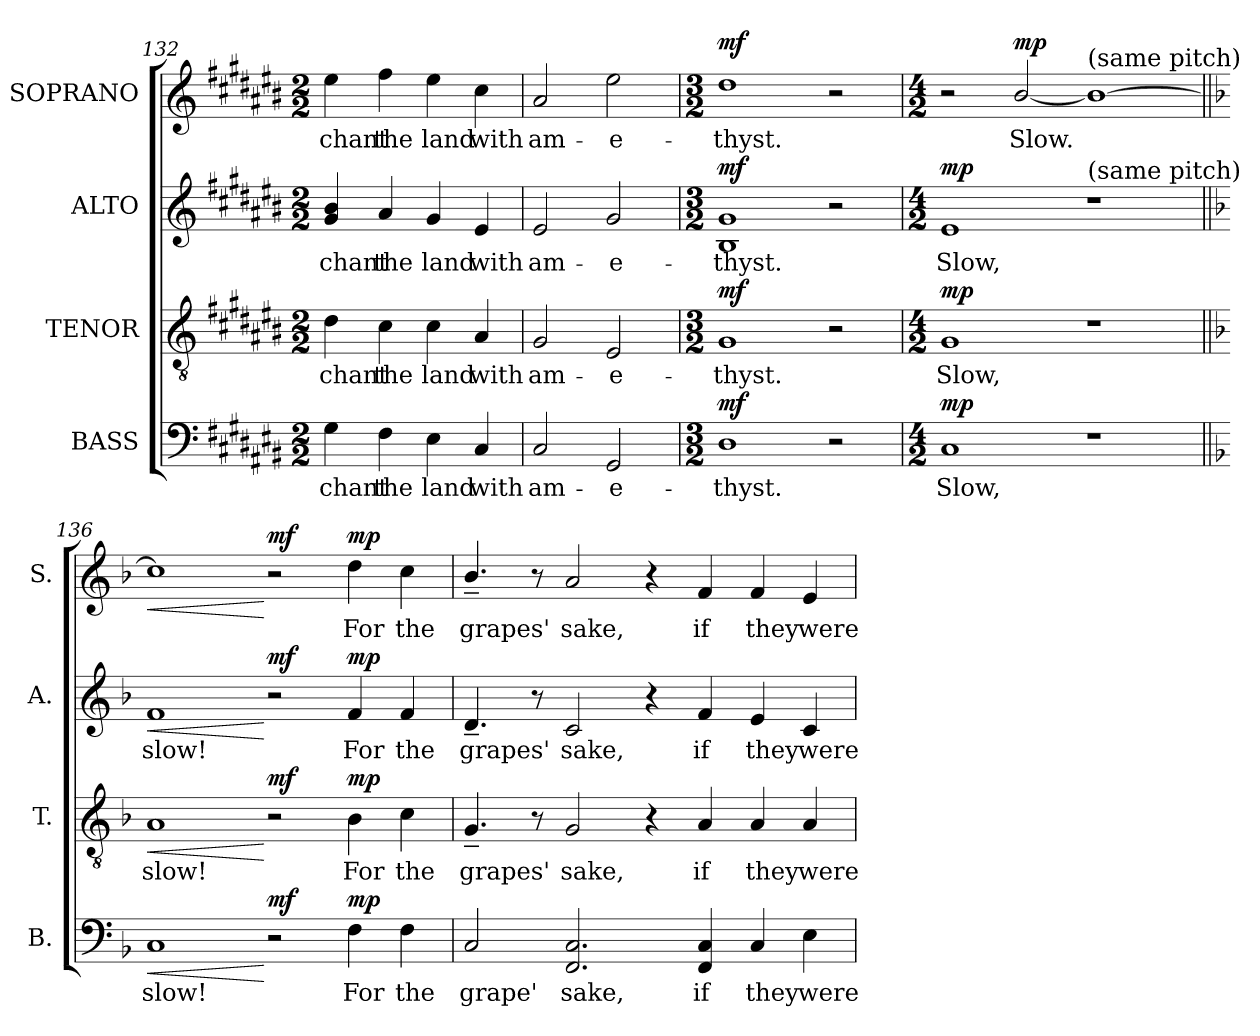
**kern	**text	**dynam	**kern	**text	**dynam	**kern	**text	**dynam	**kern	**text	**dynam
*part4	*part4	*part4	*part3	*part3	*part3	*part2	*part2	*part2	*part1	*part1	*part1
*staff4	*staff4	*staff4	*staff3	*staff3	*staff3	*staff2	*staff2	*staff2	*staff1	*staff1	*staff1
*I"BASS	*	*	*I"TENOR	*	*	*I"ALTO	*	*	*I"SOPRANO	*	*
*I'B.	*	*	*I'T.	*	*	*I'A.	*	*	*I'S.	*	*
*clefF4	*	*	*clefGv2	*	*	*clefG2	*	*	*clefG2	*	*
*	*	*	*ITrd7c12	*	*	*	*	*	*	*	*
*k[f#c#g#d#a#e#b#]	*	*	*k[f#c#g#d#a#e#b#]	*	*	*k[f#c#g#d#a#e#b#]	*	*	*k[f#c#g#d#a#e#b#]	*	*
*C#:	*	*	*C#:	*	*	*C#:	*	*	*C#:	*	*
*M2/2	*	*	*M2/2	*	*	*M2/2	*	*	*M2/2	*	*
=132	=132	=132	=132	=132	=132	=132	=132	=132	=132	=132	=132
!	!LO:LY:b:color=#000000	!	!	!	!	!	!	!	!	!	!
!	!	!	!	!LO:LY:b:color=#000000	!	!	!	!	!	!	!
!	!	!	!	!	!	!	!LO:LY:b:color=#000000	!	!	!	!
!	!	!	!	!	!	!	!	!	!	!LO:LY:b:color=#000000	!
4G#i\	-chant	.	4D#i\	-chant	.	4g#i/ 4b#i	-chant	.	4ee#i\	-chant	.
!	!LO:LY:b:color=#000000	!	!	!	!	!	!	!	!	!	!
!	!	!	!	!LO:LY:b:color=#000000	!	!	!	!	!	!	!
!	!	!	!	!	!	!	!LO:LY:b:color=#000000	!	!	!	!
!	!	!	!	!	!	!	!	!	!	!LO:LY:b:color=#000000	!
4F#i\	the	.	4C#i\	the	.	4a#i/	the	.	4ff#i\	the	.
!	!LO:LY:b:color=#000000	!	!	!	!	!	!	!	!	!	!
!	!	!	!	!LO:LY:b:color=#000000	!	!	!	!	!	!	!
!	!	!	!	!	!	!	!LO:LY:b:color=#000000	!	!	!	!
!	!	!	!	!	!	!	!	!	!	!LO:LY:b:color=#000000	!
4E#i\	land	.	4C#i\	land	.	4g#i/	land	.	4ee#i\	land	.
!	!LO:LY:b:color=#000000	!	!	!	!	!	!	!	!	!	!
!	!	!	!	!LO:LY:b:color=#000000	!	!	!	!	!	!	!
!	!	!	!	!	!	!	!LO:LY:b:color=#000000	!	!	!	!
!	!	!	!	!	!	!	!	!	!	!LO:LY:b:color=#000000	!
4C#i/	with	.	4AA#i/	with	.	4e#i/	with	.	4cc#i\	with	.
=133	=133	=133	=133	=133	=133	=133	=133	=133	=133	=133	=133
!	!LO:LY:b:color=#000000	!	!	!	!	!	!	!	!	!	!
!	!	!	!	!LO:LY:b:color=#000000	!	!	!	!	!	!	!
!	!	!	!	!	!	!	!LO:LY:b:color=#000000	!	!	!	!
!	!	!	!	!	!	!	!	!	!	!LO:LY:b:color=#000000	!
2C#i/	am-	.	2GG#i/	am-	.	2e#i/	am-	.	2a#i/	am-	.
!	!LO:LY:b:color=#000000	!	!	!	!	!	!	!	!	!	!
!	!	!	!	!LO:LY:b:color=#000000	!	!	!	!	!	!	!
!	!	!	!	!	!	!	!LO:LY:b:color=#000000	!	!	!	!
!	!	!	!	!	!	!	!	!	!	!LO:LY:b:color=#000000	!
2GG#i/	-e-	.	2EE#i/	-e-	.	2g#i/	-e-	.	2ee#i\	-e-	.
=134	=134	=134	=134	=134	=134	=134	=134	=134	=134	=134	=134
*M3/2	*	*	*M3/2	*	*	*M3/2	*	*	*M3/2	*	*
!	!LO:LY:b:color=#000000	!	!	!	!	!	!	!	!	!	!
!	!	!	!	!LO:LY:b:color=#000000	!	!	!	!	!	!	!
!	!	!	!	!	!	!	!LO:LY:b:color=#000000	!	!	!	!
!	!	!	!	!	!	!	!	!	!	!LO:LY:b:color=#000000	!
1D#i	-thyst.	mf	1GG#i	-thyst.	mf	1B#i 1g#i	-thyst.	mf	1dd#i	-thyst.	mf
2r	.	.	2r	.	.	2r	.	.	2r	.	.
!!LO:PB:g=z
=135	=135	=135	=135	=135	=135	=135	=135	=135	=135	=135	=135
*M4/2	*	*	*M4/2	*	*	*M4/2	*	*	*M4/2	*	*
!	!LO:LY:b:color=#000000	!	!	!	!	!	!	!	!	!	!
!	!	!	!	!LO:LY:b:color=#000000	!	!	!	!	!	!	!
!	!	!	!	!	!	!	!LO:LY:b:color=#000000	!	!	!	!
1C#i	Slow,	mp	1GG#i	Slow,	mp	1e#i	Slow,	mp	2r	.	.
!	!	!	!	!	!	!	!	!	!	!LO:LY:b:color=#000000	!
.	.	.	.	.	.	.	.	.	[2b#i/	Slow.	mp
!	!	!	!	!	!	!	!	!	!LO:TX:a:t=(same pitch)	!	!
!	!	!	!	!	!	!LO:TX:a:t=(same pitch)	!	!	!	!	!
1r	.	.	1r	.	.	1r	.	.	1b#i_	.	.
=136||	=136||	=136||	=136||	=136||	=136||	=136||	=136||	=136||	=136||	=136||	=136||
!!LO:REH:place=s1:B:color=#000000:enc=box:fs=17.9978:t=J
*k[b-]	*	*	*k[b-]	*	*	*k[b-]	*	*	*k[b-]	*	*
*F:	*	*	*F:	*	*	*F:	*	*	*F:	*	*
!	!LO:LY:b:color=#000000	!LO:HP:b	!	!	!	!	!	!	!	!	!
!	!	!	!	!LO:LY:b:color=#000000	!LO:HP:b	!	!	!	!	!	!
*	*	*	*	*	*	*	*	*	*MM50	*	*
!	!	!	!	!	!	!	!LO:LY:b:color=#000000	!LO:HP:b	!	!	!LO:HP:b
1Ci	slow!	<	1AAi	slow!	<	1fi	slow!	<	1cci]	.	<
2r	.	[ mf	2r	.	[ mf	2r	.	[ mf	2r	.	[ mf
!	!LO:LY:b:color=#000000	!	!	!	!	!	!	!	!	!	!
!	!	!	!	!LO:LY:b:color=#000000	!	!	!	!	!	!	!
!	!	!	!	!	!	!	!LO:LY:b:color=#000000	!	!	!	!
!	!	!	!	!	!	!	!	!	!	!LO:LY:b:color=#000000	!
4Fi\	For	mp	4BB-i\	For	mp	4fi/	For	mp	4ddi\	For	mp
!	!LO:LY:b:color=#000000	!	!	!	!	!	!	!	!	!	!
!	!	!	!	!LO:LY:b:color=#000000	!	!	!	!	!	!	!
!	!	!	!	!	!	!	!LO:LY:b:color=#000000	!	!	!	!
!	!	!	!	!	!	!	!	!	!	!LO:LY:b:color=#000000	!
4Fi\	the	.	4Ci\	the	.	4fi/	the	.	4cci\	the	.
=137	=137	=137	=137	=137	=137	=137	=137	=137	=137	=137	=137
!	!LO:LY:b:color=#000000	!	!	!	!	!	!	!	!	!	!
!	!	!	!	!LO:LY:b:color=#000000	!	!	!	!	!	!	!
!	!	!	!	!	!	!	!LO:LY:b:color=#000000	!	!	!	!
!	!	!	!	!	!	!	!	!	!	!LO:LY:b:color=#000000	!
2Ci/	grape'	.	4.GG~i/	grapes'	.	4.d~i/	grapes'	.	4.b-~i/	grapes'	.
.	.	.	8r	.	.	8r	.	.	8r	.	.
!	!LO:LY:b:color=#000000	!	!	!	!	!	!	!	!	!	!
!	!	!	!	!LO:LY:b:color=#000000	!	!	!	!	!	!	!
!	!	!	!	!	!	!	!LO:LY:b:color=#000000	!	!	!	!
!	!	!	!	!	!	!	!	!	!	!LO:LY:b:color=#000000	!
2.FFi/ 2.Ci	sake,	.	2GGi/	sake,	.	2ci/	sake,	.	2ai/	sake,	.
.	.	.	4r	.	.	4r	.	.	4r	.	.
!	!LO:LY:b:color=#000000	!	!	!	!	!	!	!	!	!	!
!	!	!	!	!LO:LY:b:color=#000000	!	!	!	!	!	!	!
!	!	!	!	!	!	!	!LO:LY:b:color=#000000	!	!	!	!
!	!	!	!	!	!	!	!	!	!	!LO:LY:b:color=#000000	!
4FFi/ 4Ci	if	.	4AAi/	if	.	4fi/	if	.	4fi/	if	.
!	!LO:LY:b:color=#000000	!	!	!	!	!	!	!	!	!	!
!	!	!	!	!LO:LY:b:color=#000000	!	!	!	!	!	!	!
!	!	!	!	!	!	!	!LO:LY:b:color=#000000	!	!	!	!
!	!	!	!	!	!	!	!	!	!	!LO:LY:b:color=#000000	!
4Ci/	they	.	4AAi/	they	.	4ei/	they	.	4fi/	they	.
!	!LO:LY:b:color=#000000	!	!	!	!	!	!	!	!	!	!
!	!	!	!	!LO:LY:b:color=#000000	!	!	!	!	!	!	!
!	!	!	!	!	!	!	!LO:LY:b:color=#000000	!	!	!	!
!	!	!	!	!	!	!	!	!	!	!LO:LY:b:color=#000000	!
4Ei\	were	.	4AAi/	were	.	4ci/	were	.	4ei/	were	.
=	=	=	=	=	=	=	=	=	=	=	=
*-	*-	*-	*-	*-	*-	*-	*-	*-	*-	*-	*-
